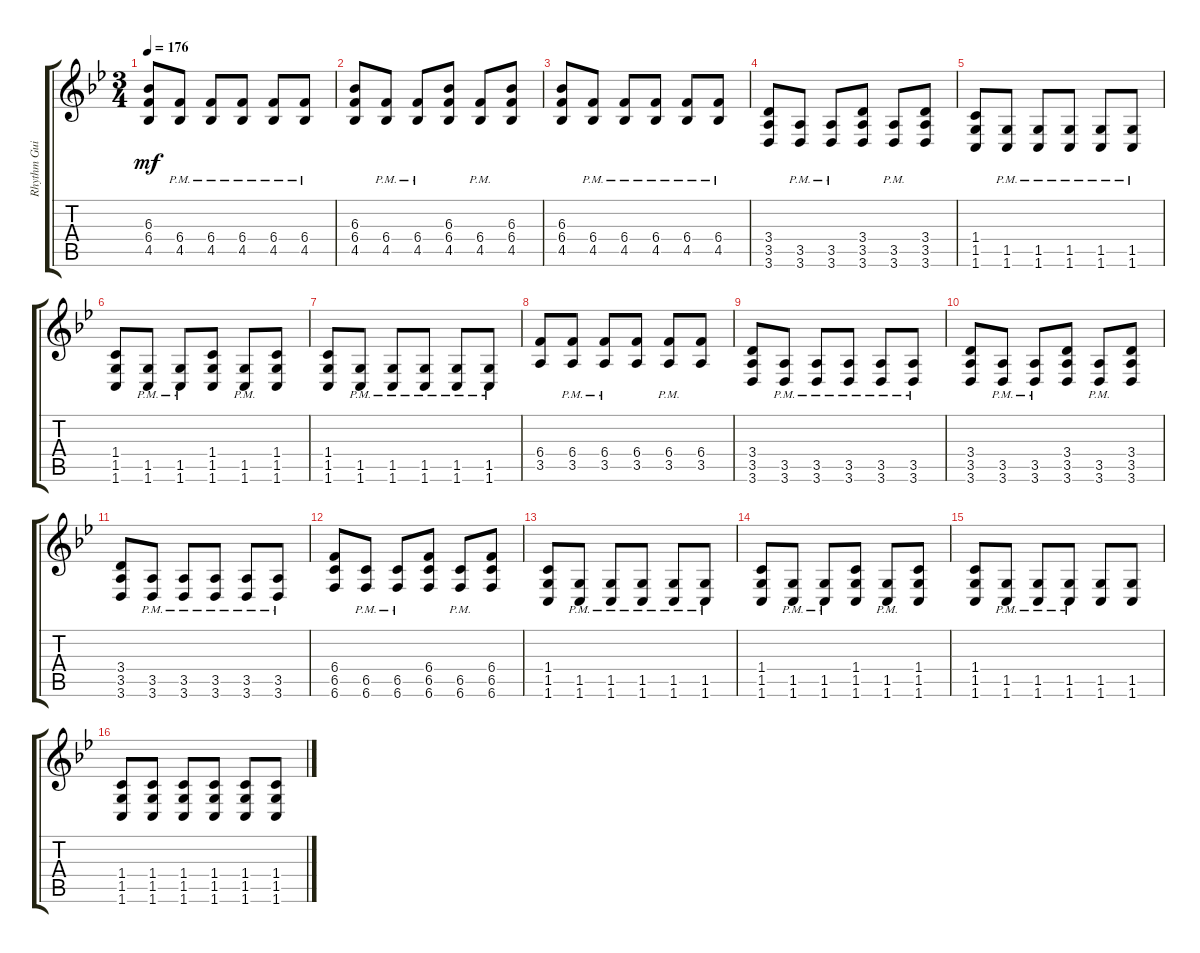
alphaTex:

\track ("Rhythm Guitar" "Rhythm Gui") {instrument overdrivenguitar}
\staff {score tabs}
\tuning (Db4 Ab3 E3 B2 Gb2 B1) {hide}
\ts (3 4)
\tempo 176
\clef g2
\ks bb
(6.3 6.4 4.5).8{dy mf} (6.4{pm} 4.5{pm}).8 (6.4{pm} 4.5{pm}).8 (6.4{pm} 4.5{pm}).8 (6.4{pm} 4.5{pm}).8 (6.4{pm} 4.5{pm}).8 |
(6.3 6.4 4.5).8 (6.4{pm} 4.5{pm}).8 (6.4{pm} 4.5{pm}).8 (6.3 6.4 4.5).8 (6.4{pm} 4.5{pm}).8 (6.3 6.4 4.5).8 |
(6.3 6.4 4.5).8 (6.4{pm} 4.5{pm}).8 (6.4{pm} 4.5{pm}).8 (6.4{pm} 4.5{pm}).8 (6.4{pm} 4.5{pm}).8 (6.4{pm} 4.5{pm}).8 |
(3.4 3.5 3.6).8 (3.5{pm} 3.6{pm}).8 (3.5{pm} 3.6{pm}).8 (3.4 3.5 3.6).8 (3.5{pm} 3.6{pm}).8 (3.4 3.5 3.6).8 |
(1.4 1.5 1.6).8 (1.5{pm} 1.6{pm}).8 (1.5{pm} 1.6{pm}).8 (1.5{pm} 1.6{pm}).8 (1.5{pm} 1.6{pm}).8 (1.5{pm} 1.6{pm}).8 |
(1.4 1.5 1.6).8 (1.5{pm} 1.6{pm}).8 (1.5{pm} 1.6{pm}).8 (1.4 1.5 1.6).8 (1.5{pm} 1.6{pm}).8 (1.4 1.5 1.6).8 |
(1.4 1.5 1.6).8 (1.5{pm} 1.6{pm}).8 (1.5{pm} 1.6{pm}).8 (1.5{pm} 1.6{pm}).8 (1.5{pm} 1.6{pm}).8 (1.5{pm} 1.6{pm}).8 |
(6.4 3.5).8 (6.4{pm} 3.5{pm}).8 (6.4{pm} 3.5{pm}).8 (6.4 3.5).8 (6.4{pm} 3.5{pm}).8 (6.4 3.5).8 |
(3.4 3.5 3.6).8 (3.5{pm} 3.6{pm}).8 (3.5{pm} 3.6{pm}).8 (3.5{pm} 3.6{pm}).8 (3.5{pm} 3.6{pm}).8 (3.5{pm} 3.6{pm}).8 |
(3.4 3.5 3.6).8 (3.5{pm} 3.6{pm}).8 (3.5{pm} 3.6{pm}).8 (3.4 3.5 3.6).8 (3.5{pm} 3.6{pm}).8 (3.4 3.5 3.6).8 |
(3.4 3.5 3.6).8 (3.5{pm} 3.6{pm}).8 (3.5{pm} 3.6{pm}).8 (3.5{pm} 3.6{pm}).8 (3.5{pm} 3.6{pm}).8 (3.5{pm} 3.6{pm}).8 |
(6.4 6.5 6.6).8 (6.5{pm} 6.6{pm}).8 (6.5{pm} 6.6{pm}).8 (6.4 6.5 6.6).8 (6.5{pm} 6.6{pm}).8 (6.4 6.5 6.6).8 |
(1.4 1.5 1.6).8 (1.5{pm} 1.6{pm}).8 (1.5{pm} 1.6{pm}).8 (1.5{pm} 1.6{pm}).8 (1.5{pm} 1.6{pm}).8 (1.5{pm} 1.6{pm}).8 |
(1.4 1.5 1.6).8 (1.5{pm} 1.6{pm}).8 (1.5{pm} 1.6{pm}).8 (1.4 1.5 1.6).8 (1.5{pm} 1.6{pm}).8 (1.4 1.5 1.6).8 |
(1.4 1.5 1.6).8 (1.5{pm} 1.6{pm}).8 (1.5{pm} 1.6{pm}).8 (1.5{pm} 1.6{pm}).8 (1.5 1.6).8 (1.5 1.6).8 |
(1.4 1.5 1.6).8 (1.4 1.5 1.6).8 (1.4 1.5 1.6).8 (1.4 1.5 1.6).8 (1.4 1.5 1.6).8 (1.4 1.5 1.6).8
